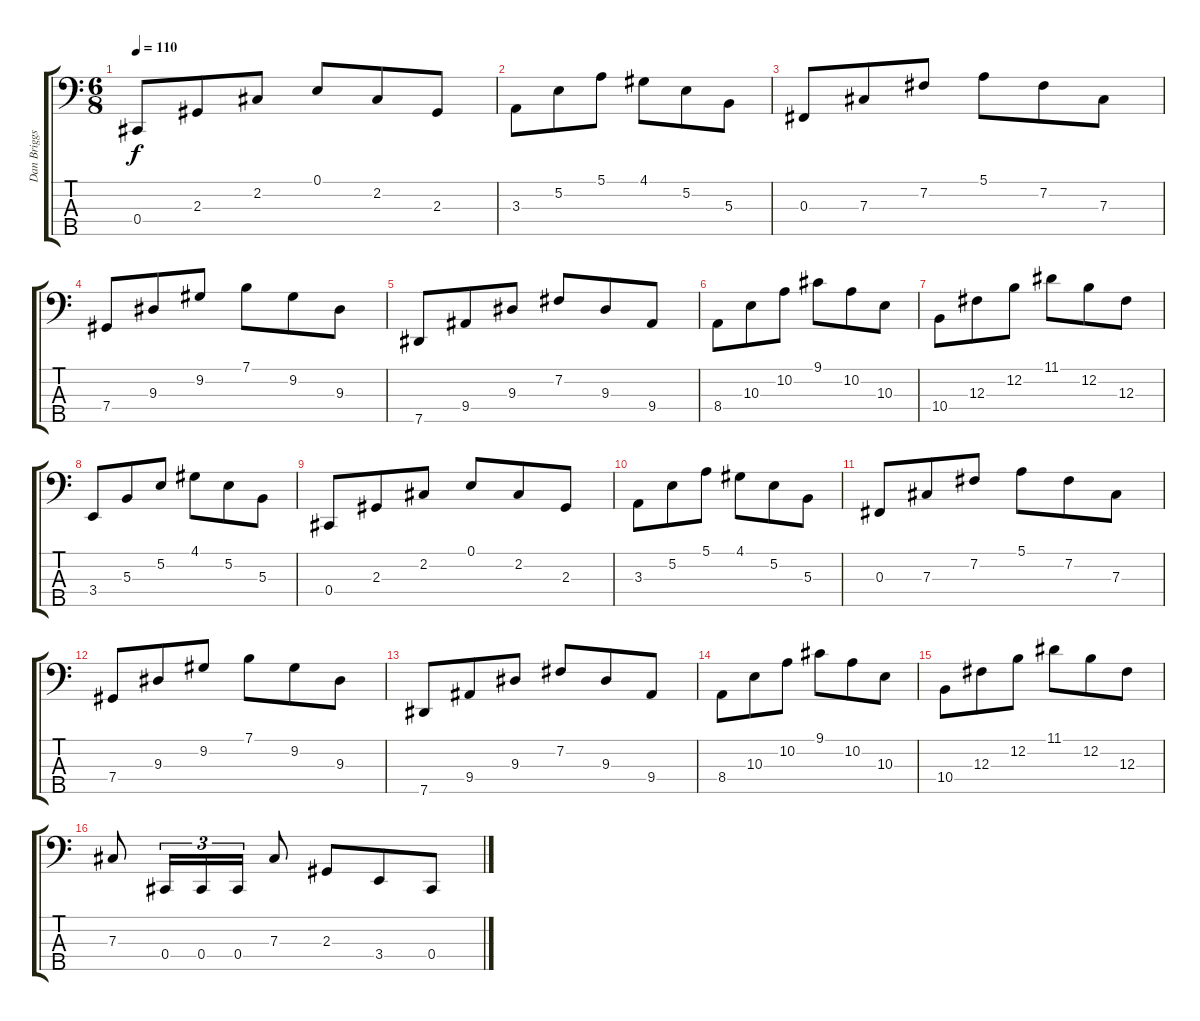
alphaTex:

\track ("Dan Briggs" "Dan Briggs") {instrument electricbassfinger}
\staff {score tabs}
\tuning (E2 B1 Gb1 Db1 Ab0) {hide}
\ts (6 8)
\tempo 110
\clef f4
\ks c
0.4.8{dy f} 2.3.8 2.2.8 0.1.8 2.2.8 2.3.8 |
3.3.8 5.2.8 5.1.8 4.1.8 5.2.8 5.3.8 |
0.3.8 7.3.8 7.2.8 5.1.8 7.2.8 7.3.8 |
7.4.8 9.3.8 9.2.8 7.1.8 9.2.8 9.3.8 |
7.5.8 9.4.8 9.3.8 7.2.8 9.3.8 9.4.8 |
8.4.8 10.3.8 10.2.8 9.1.8 10.2.8 10.3.8 |
10.4.8 12.3.8 12.2.8 11.1.8 12.2.8 12.3.8 |
3.4.8 5.3.8 5.2.8 4.1.8 5.2.8 5.3.8 |
0.4.8 2.3.8 2.2.8 0.1.8 2.2.8 2.3.8 |
3.3.8 5.2.8 5.1.8 4.1.8 5.2.8 5.3.8 |
0.3.8 7.3.8 7.2.8 5.1.8 7.2.8 7.3.8 |
7.4.8 9.3.8 9.2.8 7.1.8 9.2.8 9.3.8 |
7.5.8 9.4.8 9.3.8 7.2.8 9.3.8 9.4.8 |
8.4.8 10.3.8 10.2.8 9.1.8 10.2.8 10.3.8 |
10.4.8 12.3.8 12.2.8 11.1.8 12.2.8 12.3.8 |
7.3.8 0.4.16{tu (3 2)} 0.4.16{tu (3 2)} 0.4.16{tu (3 2)} 7.3.8 2.3.8 3.4.8 0.4.8
